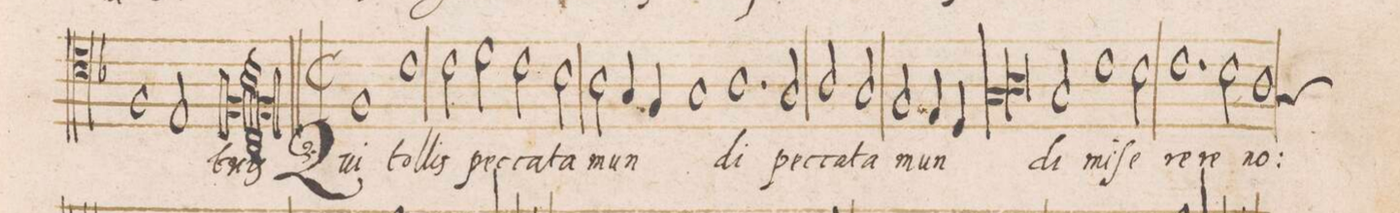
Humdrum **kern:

**kern	**text
*I"TENOR	*
*clefC4	*
*k[b-]	*
*met(C|)	*
*M2/1	*
1F/	.
=46-	=46-
2E/	.
1Fl;;	-tris
=47||	=47||
*M2/1	*
*met(C|)	*
1F	Qui
1c	tol-
=48-	=48-
2c\	-lis
2d\	pec-
2c\	-ca-
2B-\	-ta
=49-	=49-
2A\	mun-
4G/	.
4F/	.
1G	.
=50-	=50-
1.A	-di
2G/	pec-
=51-	=51-
2A/	-ca-
2G/	-ta
2F/	mun-
4E/	.
4D/	.
=52-	=52-
*lig	*
1G	.
1A	.
*Xlig	*
=53-	=53-
2G/	-di
1c	mi-
2B-\	-ſe-
=54-	=54-
1.c	-re-
2B-\	-re
=55-	=55-
*custos:G	*
1A	no-
*-	*-
